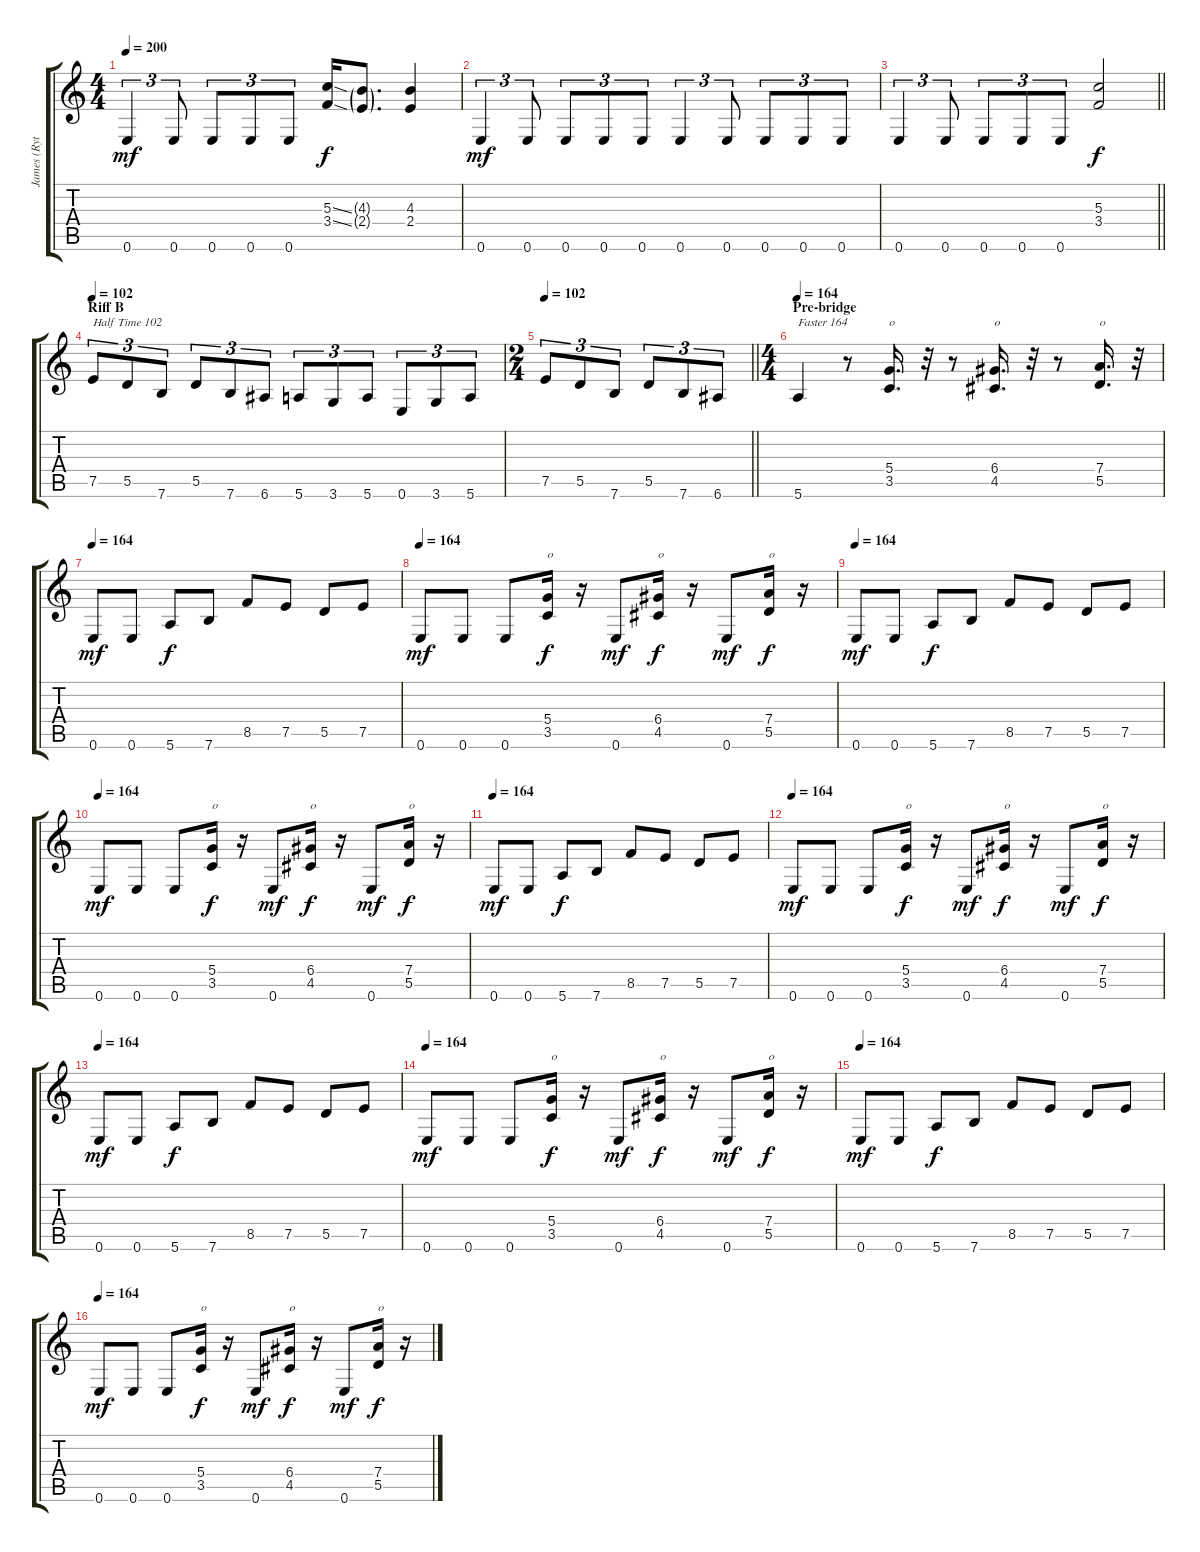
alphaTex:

\track ("James (Rythm Guitar)" "James (Ryt") {instrument overdrivenguitar}
\staff {score tabs}
\tuning (E4 B3 G3 D3 A2 E2) {hide}
\ts (4 4)
\tempo 200
\clef g2
\ks c
0.6.4{tu (3 2) dy mf} 0.6.8{tu (3 2)} 0.6.8{tu (3 2)} 0.6.8{tu (3 2)} 0.6.8{tu (3 2)} (5.3{ss} 3.4{ss}).16{dy f} (4.3{g} 2.4{g}).8{d} (4.3 2.4).4 |
0.6.4{tu (3 2) dy mf} 0.6.8{tu (3 2)} 0.6.8{tu (3 2)} 0.6.8{tu (3 2)} 0.6.8{tu (3 2)} 0.6.4{tu (3 2)} 0.6.8{tu (3 2)} 0.6.8{tu (3 2)} 0.6.8{tu (3 2)} 0.6.8{tu (3 2)} |
\barLineRight lightlight
0.6.4{tu (3 2)} 0.6.8{tu (3 2)} 0.6.8{tu (3 2)} 0.6.8{tu (3 2)} 0.6.8{tu (3 2)} (5.3 3.4).2{dy f} |
\section ("" "Riff B")
\tempo 102
7.5.8{tu (3 2) txt "Half Time 102"} 5.5.8{tu (3 2)} 7.6.8{tu (3 2)} 5.5.8{tu (3 2)} 7.6.8{tu (3 2)} 6.6.8{tu (3 2)} 5.6.8{tu (3 2)} 3.6.8{tu (3 2)} 5.6.8{tu (3 2)} 0.6.8{tu (3 2)} 3.6.8{tu (3 2)} 5.6.8{tu (3 2)} |
\ts (2 4)
\tempo 102
\barLineRight lightlight
7.5.8{tu (3 2)} 5.5.8{tu (3 2)} 7.6.8{tu (3 2)} 5.5.8{tu (3 2)} 7.6.8{tu (3 2)} 6.6.8{tu (3 2)} |
\ts (4 4)
\section ("" "Pre-bridge")
\tempo 164
5.6.4{txt "Faster 164"} r.8 (5.4 3.5).16{d txt "o"} r.32 r.8 (6.4 4.5).16{d txt "o"} r.32 r.8 (7.4 5.5).16{d txt "o"} r.32 |
\tempo 164
0.6.8{dy mf} 0.6.8 5.6.8{dy f} 7.6.8 8.5.8 7.5.8 5.5.8 7.5.8 |
\tempo 164
0.6.8{dy mf} 0.6.8 0.6.8 (5.4 3.5).16{txt "o" dy f} r.16 0.6.8{dy mf} (6.4 4.5).16{txt "o" dy f} r.16 0.6.8{dy mf} (7.4 5.5).16{txt "o" dy f} r.16 |
\tempo 164
0.6.8{dy mf} 0.6.8 5.6.8{dy f} 7.6.8 8.5.8 7.5.8 5.5.8 7.5.8 |
\tempo 164
0.6.8{dy mf} 0.6.8 0.6.8 (5.4 3.5).16{txt "o" dy f} r.16 0.6.8{dy mf} (6.4 4.5).16{txt "o" dy f} r.16 0.6.8{dy mf} (7.4 5.5).16{txt "o" dy f} r.16 |
\tempo 164
0.6.8{dy mf} 0.6.8 5.6.8{dy f} 7.6.8 8.5.8 7.5.8 5.5.8 7.5.8 |
\tempo 164
0.6.8{dy mf} 0.6.8 0.6.8 (5.4 3.5).16{txt "o" dy f} r.16 0.6.8{dy mf} (6.4 4.5).16{txt "o" dy f} r.16 0.6.8{dy mf} (7.4 5.5).16{txt "o" dy f} r.16 |
\tempo 164
0.6.8{dy mf} 0.6.8 5.6.8{dy f} 7.6.8 8.5.8 7.5.8 5.5.8 7.5.8 |
\tempo 164
0.6.8{dy mf} 0.6.8 0.6.8 (5.4 3.5).16{txt "o" dy f} r.16 0.6.8{dy mf} (6.4 4.5).16{txt "o" dy f} r.16 0.6.8{dy mf} (7.4 5.5).16{txt "o" dy f} r.16 |
\tempo 164
0.6.8{dy mf} 0.6.8 5.6.8{dy f} 7.6.8 8.5.8 7.5.8 5.5.8 7.5.8 |
\tempo 164
0.6.8{dy mf} 0.6.8 0.6.8 (5.4 3.5).16{txt "o" dy f} r.16 0.6.8{dy mf} (6.4 4.5).16{txt "o" dy f} r.16 0.6.8{dy mf} (7.4 5.5).16{txt "o" dy f} r.16
